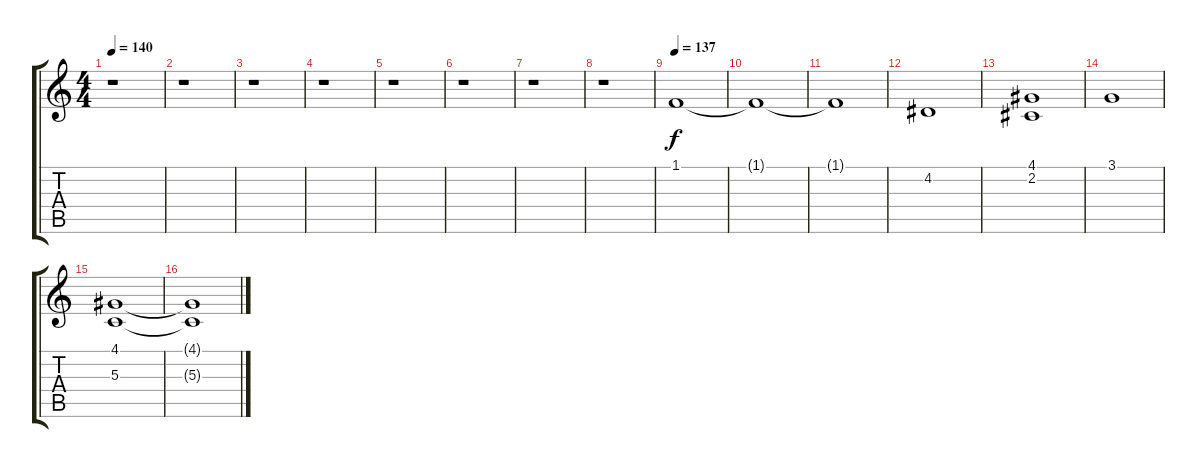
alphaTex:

\track "" {instrument choiraahs}
\staff {score tabs}
\tuning (E4 B3 G3 D3 A2 E2) {hide}
\ts (4 4)
\tempo 140
\clef g2
\ks c
r.1{dy f} |
r.1 |
r.1 |
r.1 |
r.1 |
r.1 |
r.1 |
r.1 |
\tempo 137
1.1.1{volume 9 balance 8} |
1.1{t}.1 |
1.1{t}.1 |
4.2.1 |
(4.1 2.2).1 |
3.1.1 |
(4.1 5.3).1 |
(4.1{t} 5.3{t}).1
